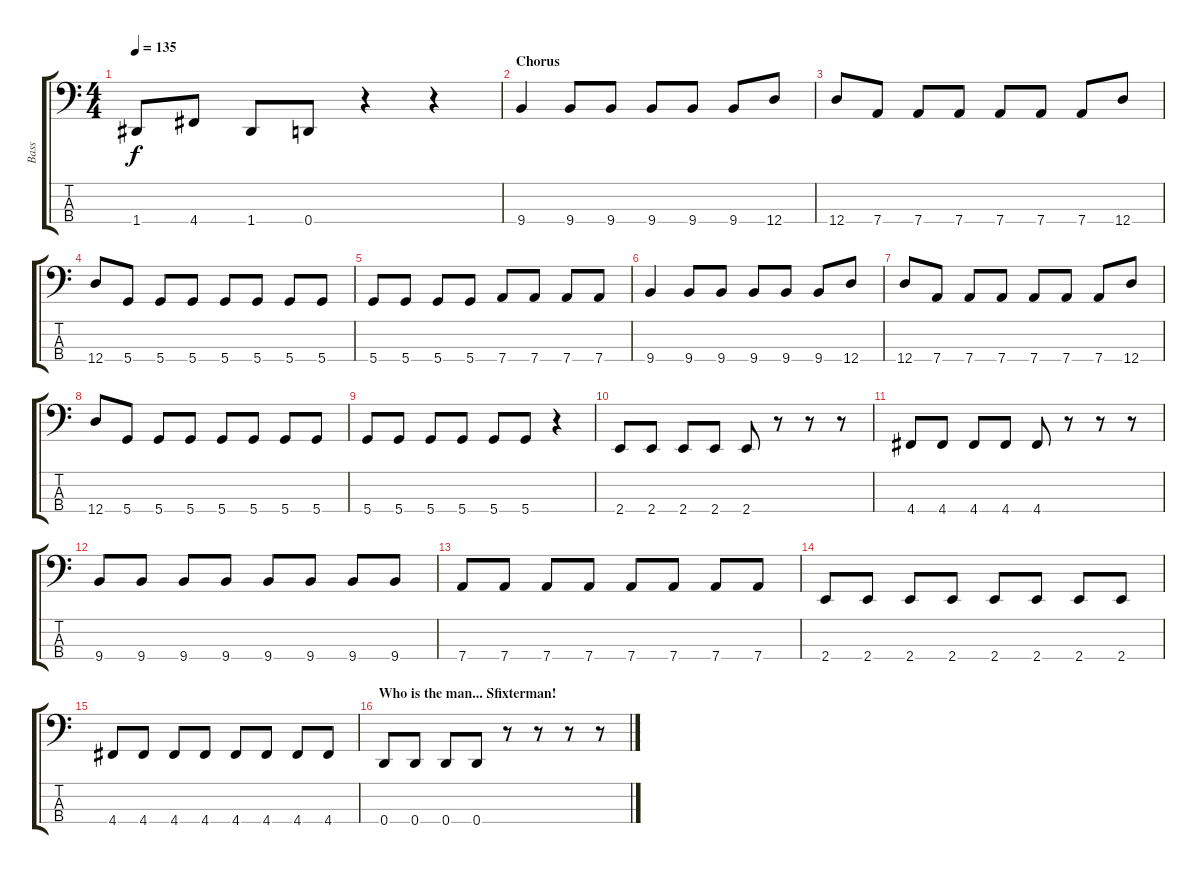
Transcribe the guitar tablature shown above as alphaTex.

\track ("Bass" "Bass") {instrument electricbasspick}
\staff {score tabs}
\tuning (G2 D2 A1 D1) {hide}
\ts (4 4)
\tempo 135
\clef f4
\ks c
1.4.8{dy f} 4.4.8 1.4.8 0.4.8 r.4 r.4 |
\section ("" "Chorus ")
9.4.4 9.4.8 9.4.8 9.4.8 9.4.8 9.4.8 12.4.8 |
12.4.8 7.4.8 7.4.8 7.4.8 7.4.8 7.4.8 7.4.8 12.4.8 |
12.4.8 5.4.8 5.4.8 5.4.8 5.4.8 5.4.8 5.4.8 5.4.8 |
5.4.8 5.4.8 5.4.8 5.4.8 7.4.8 7.4.8 7.4.8 7.4.8 |
9.4.4 9.4.8 9.4.8 9.4.8 9.4.8 9.4.8 12.4.8 |
12.4.8 7.4.8 7.4.8 7.4.8 7.4.8 7.4.8 7.4.8 12.4.8 |
12.4.8 5.4.8 5.4.8 5.4.8 5.4.8 5.4.8 5.4.8 5.4.8 |
5.4.8 5.4.8 5.4.8 5.4.8 5.4.8 5.4.8 r.4 |
2.4.8 2.4.8 2.4.8 2.4.8 2.4.8 r.8 r.8 r.8 |
4.4.8 4.4.8 4.4.8 4.4.8 4.4.8 r.8 r.8 r.8 |
9.4.8 9.4.8 9.4.8 9.4.8 9.4.8 9.4.8 9.4.8 9.4.8 |
7.4.8 7.4.8 7.4.8 7.4.8 7.4.8 7.4.8 7.4.8 7.4.8 |
2.4.8 2.4.8 2.4.8 2.4.8 2.4.8 2.4.8 2.4.8 2.4.8 |
4.4.8 4.4.8 4.4.8 4.4.8 4.4.8 4.4.8 4.4.8 4.4.8 |
\section ("" "Who is the man... Sfixterman!")
0.4.8 0.4.8 0.4.8 0.4.8 r.8 r.8 r.8 r.8
